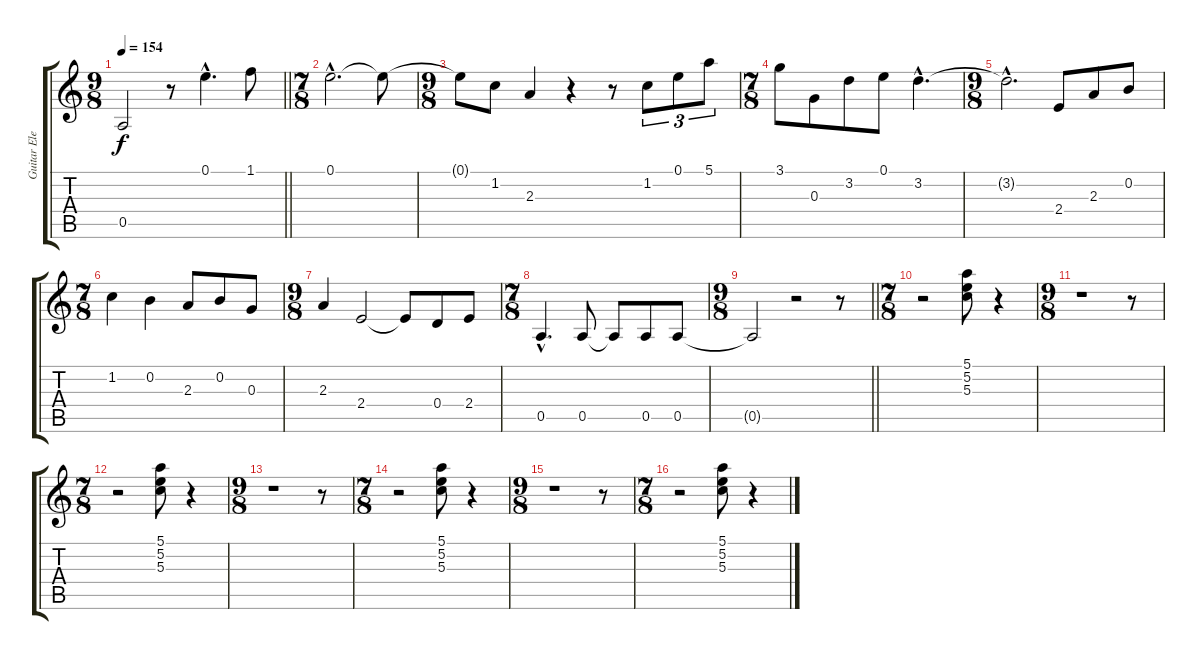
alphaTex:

\track ("Guitar Elec. 2" "Guitar Ele") {instrument overdrivenguitar}
\staff {score tabs}
\tuning (E4 B3 G3 D3 A2 E2) {hide}
\ts (9 8)
\tempo 154
\clef g2
\barLineRight lightlight
\ks c
0.5{t}.2{dy f} r.8 0.1{hac}.4{d} 1.1.8 |
\ts (7 8)
0.1{hac}.2{d} 0.1{t}.8 |
\ts (9 8)
0.1{t}.8 1.2.8 2.3.4 r.4 r.8 1.2.8{tu (3 2)} 0.1.8{tu (3 2)} 5.1.8{tu (3 2)} |
\ts (7 8)
3.1.8 0.3.8 3.2.8 0.1.8 3.2{hac}.4{d} |
\ts (9 8)
3.2{hac t}.2{d} 2.4.8 2.3.8 0.2.8 |
\ts (7 8)
1.2.4 0.2.4 2.3.8 0.2.8 0.3.8 |
\ts (9 8)
2.3.4 2.4.2 2.4{t}.8 0.4.8 2.4.8 |
\ts (7 8)
0.5{hac}.4{d} 0.5.8 0.5{t}.8 0.5.8 0.5.8 |
\ts (9 8)
\barLineRight lightlight
0.5{t}.2 r.2 r.8 |
\ts (7 8)
r.2 (5.1 5.2 5.3).8 r.4 |
\ts (9 8)
r.1 r.8 |
\ts (7 8)
r.2 (5.1 5.2 5.3).8 r.4 |
\ts (9 8)
r.1 r.8 |
\ts (7 8)
r.2 (5.1 5.2 5.3).8 r.4 |
\ts (9 8)
r.1 r.8 |
\ts (7 8)
r.2 (5.1 5.2 5.3).8 r.4
